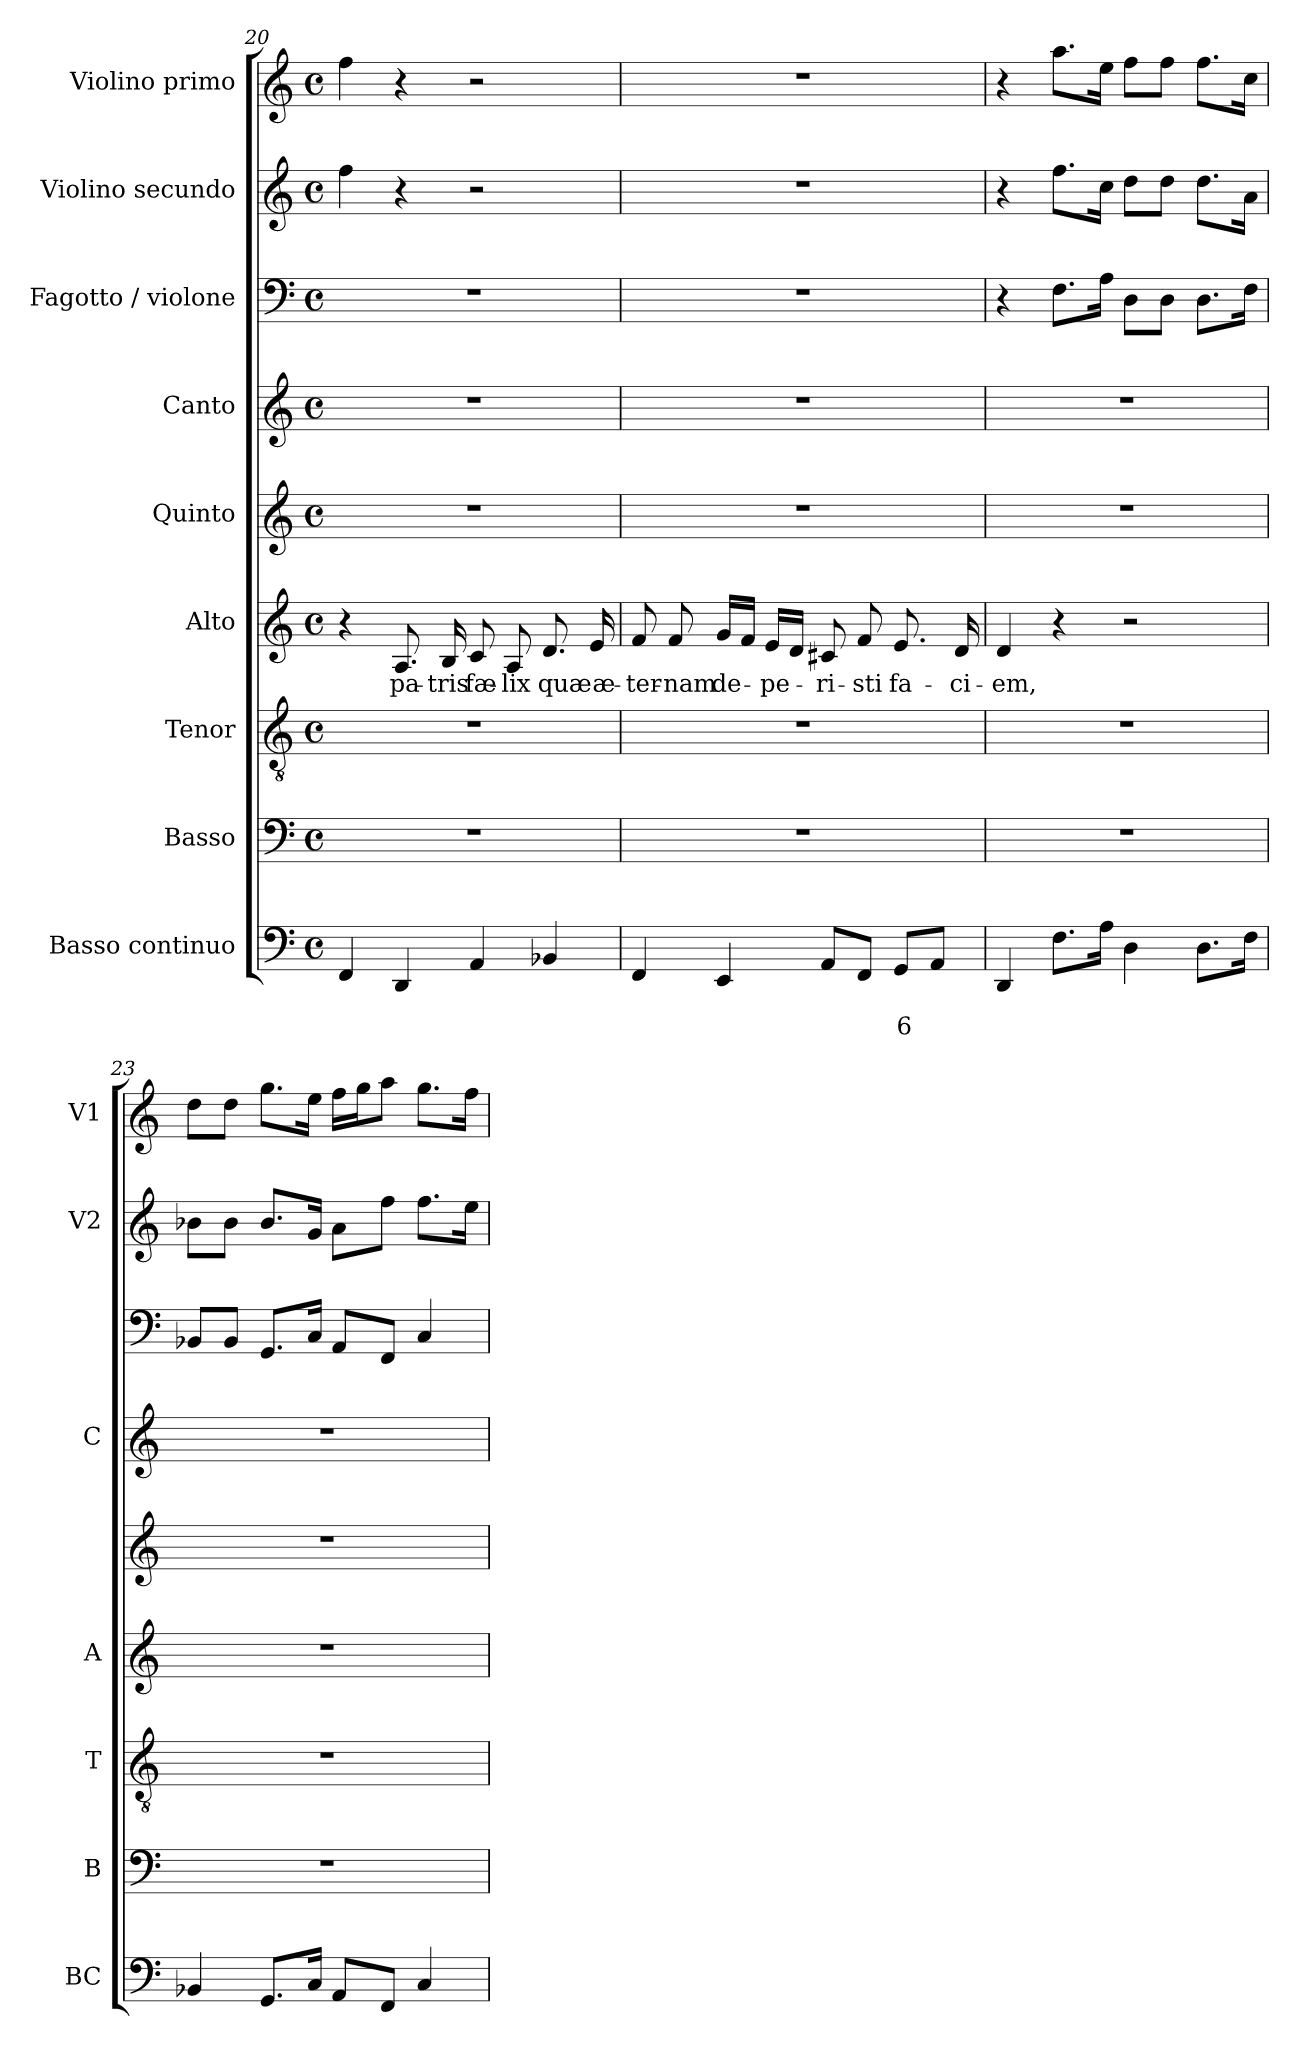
**kern	**text	**text	**kern	**kern	**kern	**text	**kern	**kern	**kern	**kern	**kern
*part9	*part9	*part9	*part8	*part7	*part6	*part6	*part5	*part4	*part3	*part2	*part1
*staff9	*staff9	*staff9	*staff8	*staff7	*staff6	*staff6	*staff5	*staff4	*staff3	*staff2	*staff1
*I"Basso continuo	*	*	*I"Basso	*I"Tenor	*I"Alto	*	*I"Quinto	*I"Canto	*I"Fagotto / violone	*I"Violino secundo	*I"Violino primo
*I'BC	*	*	*I'B	*I'T	*I'A	*	*	*I'C	*	*I'V2	*I'V1
!!LO:PB:g=z
*clefF4	*	*	*clefF4	*clefGv2	*clefG2	*	*clefG2	*clefG2	*clefF4	*clefG2	*clefG2
*k[]	*	*	*k[]	*k[]	*k[]	*	*k[]	*k[]	*k[]	*k[]	*k[]
*C:	*	*	*C:	*C:	*C:	*	*C:	*C:	*C:	*C:	*C:
*M4/4	*	*	*M4/4	*M4/4	*M4/4	*	*M4/4	*M4/4	*M4/4	*M4/4	*M4/4
*met(c)	*	*	*met(c)	*met(c)	*met(c)	*	*met(c)	*met(c)	*met(c)	*met(c)	*met(c)
=20	=20	=20	=20	=20	=20	=20	=20	=20	=20	=20	=20
4FF/	.	.	1r	1r	4r	.	1r	1r	1r	4ff\	4ff\
!	!	!	!	!	!	!LO:LY:b	!	!	!	!	!
4DD/	.	.	.	.	8.A/	pa-	.	.	.	4r	4r
!	!	!	!	!	!	!LO:LY:b	!	!	!	!	!
.	.	.	.	.	16B/	-tris	.	.	.	.	.
!	!	!	!	!	!	!LO:LY:b	!	!	!	!	!
4AA/	.	.	.	.	8c/	fæ-	.	.	.	2r	2r
!	!	!	!	!	!	!LO:LY:b	!	!	!	!	!
.	.	.	.	.	8A/	-lix	.	.	.	.	.
!	!	!	!	!	!	!LO:LY:b	!	!	!	!	!
4BB-X/	.	.	.	.	8.d/	quæ	.	.	.	.	.
!	!	!	!	!	!	!LO:LY:b	!	!	!	!	!
.	.	.	.	.	16e/	æ-	.	.	.	.	.
=21	=21	=21	=21	=21	=21	=21	=21	=21	=21	=21	=21
!	!	!	!	!	!	!LO:LY:b	!	!	!	!	!
4FF/	.	.	1r	1r	8f/	-ter-	1r	1r	1r	1r	1r
!	!	!	!	!	!	!LO:LY:b	!	!	!	!	!
.	.	.	.	.	8f/	-nam	.	.	.	.	.
!	!	!	!	!	!	!LO:LY:b	!	!	!	!	!
4EE/	.	.	.	.	16g/LL	de-	.	.	.	.	.
.	.	.	.	.	16f/JJ	.	.	.	.	.	.
!	!	!	!	!	!	!LO:LY:b	!	!	!	!	!
.	.	.	.	.	16e/LL	-pe-	.	.	.	.	.
.	.	.	.	.	16d/JJ	.	.	.	.	.	.
!	!	!	!	!	!	!LO:LY:b	!	!	!	!	!
8AA/L	.	.	.	.	8c#X/	-ri-	.	.	.	.	.
!	!	!	!	!	!	!LO:LY:b	!	!	!	!	!
8FF/J	.	.	.	.	8f/	-sti	.	.	.	.	.
!	!	!LO:LY:b	!	!	!	!LO:LY:b	!	!	!	!	!
8GG/L	.	6	.	.	8.e/	fa-	.	.	.	.	.
8AA/J	.	.	.	.	.	.	.	.	.	.	.
!	!	!	!	!	!	!LO:LY:b	!	!	!	!	!
.	.	.	.	.	16d/	-ci-	.	.	.	.	.
=22	=22	=22	=22	=22	=22	=22	=22	=22	=22	=22	=22
!	!	!	!	!	!	!LO:LY:b	!	!	!	!	!
4DD/	.	.	1r	1r	4d/	-em,	1r	1r	4r	4r	4r
8.F\L	.	.	.	.	4r	.	.	.	8.F\L	8.ff\L	8.aa\L
16A\Jk	.	.	.	.	.	.	.	.	16A\Jk	16cc\Jk	16ee\Jk
4D\	.	.	.	.	2r	.	.	.	8D\L	8dd\L	8ff\L
.	.	.	.	.	.	.	.	.	8D\J	8dd\J	8ff\J
8.D\L	.	.	.	.	.	.	.	.	8.D\L	8.dd\L	8.ff\L
16F\Jk	.	.	.	.	.	.	.	.	16F\Jk	16a\Jk	16cc\Jk
!!LO:LB:g=z
=23	=23	=23	=23	=23	=23	=23	=23	=23	=23	=23	=23
4BB-X/	.	.	1r	1r	1r	.	1r	1r	8BB-X/L	8b-X\L	8dd\L
.	.	.	.	.	.	.	.	.	8BB-/J	8b-\J	8dd\J
8.GG/L	.	.	.	.	.	.	.	.	8.GG/L	8.b-/L	8.gg\L
16C/Jk	.	.	.	.	.	.	.	.	16C/Jk	16g/Jk	16ee\Jk
8AA/L	.	.	.	.	.	.	.	.	8AA/L	8a\L	16ff\LL
.	.	.	.	.	.	.	.	.	.	.	16gg\J
8FF/J	.	.	.	.	.	.	.	.	8FF/J	8ff\J	8aa\J
4C/	.	.	.	.	.	.	.	.	4C/	8.ff\L	8.gg\L
.	.	.	.	.	.	.	.	.	.	16ee\Jk	16ff\Jk
=	=	=	=	=	=	=	=	=	=	=	=
*-	*-	*-	*-	*-	*-	*-	*-	*-	*-	*-	*-
